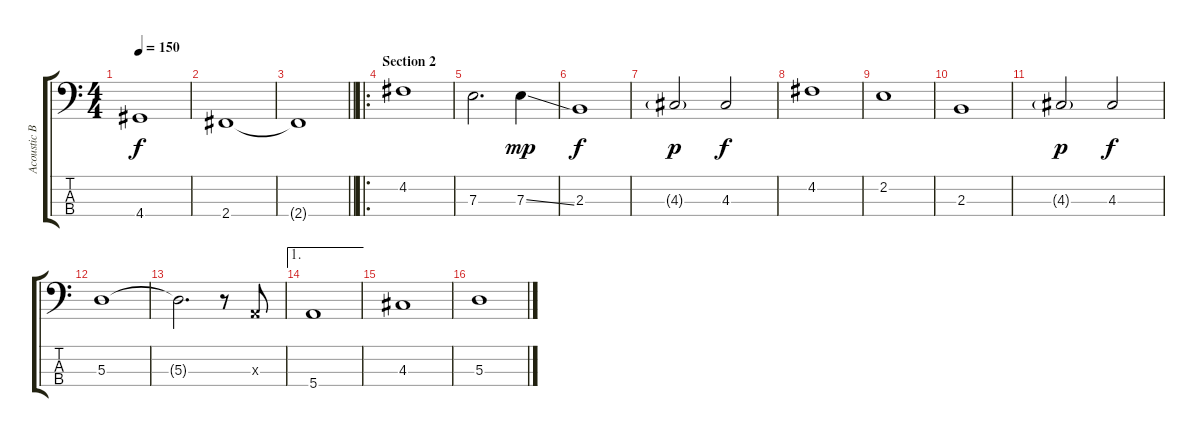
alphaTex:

\track ("Acoustic Bass" "Acoustic B") {instrument acousticbass}
\staff {score tabs}
\tuning (G2 D2 A1 E1) {hide}
\ts (4 4)
\tempo 150
\clef f4
\ks c
4.4.1{dy f} |
2.4.1 |
\barLineRight lightlight
2.4{t}.1 |
\ro
\section ("" "Section 2")
4.2.1 |
7.3.2{d} 7.3{ss}.4{dy mp} |
2.3.1{dy f} |
4.3{g}.2{dy p} 4.3.2{dy f} |
4.2.1 |
2.2.1 |
2.3.1 |
4.3{g}.2{dy p} 4.3.2{dy f} |
5.3.1 |
5.3{t}.2{d} r.8 0.3{x}.8 |
\ae 1
5.4.1 |
4.3.1 |
5.3.1
